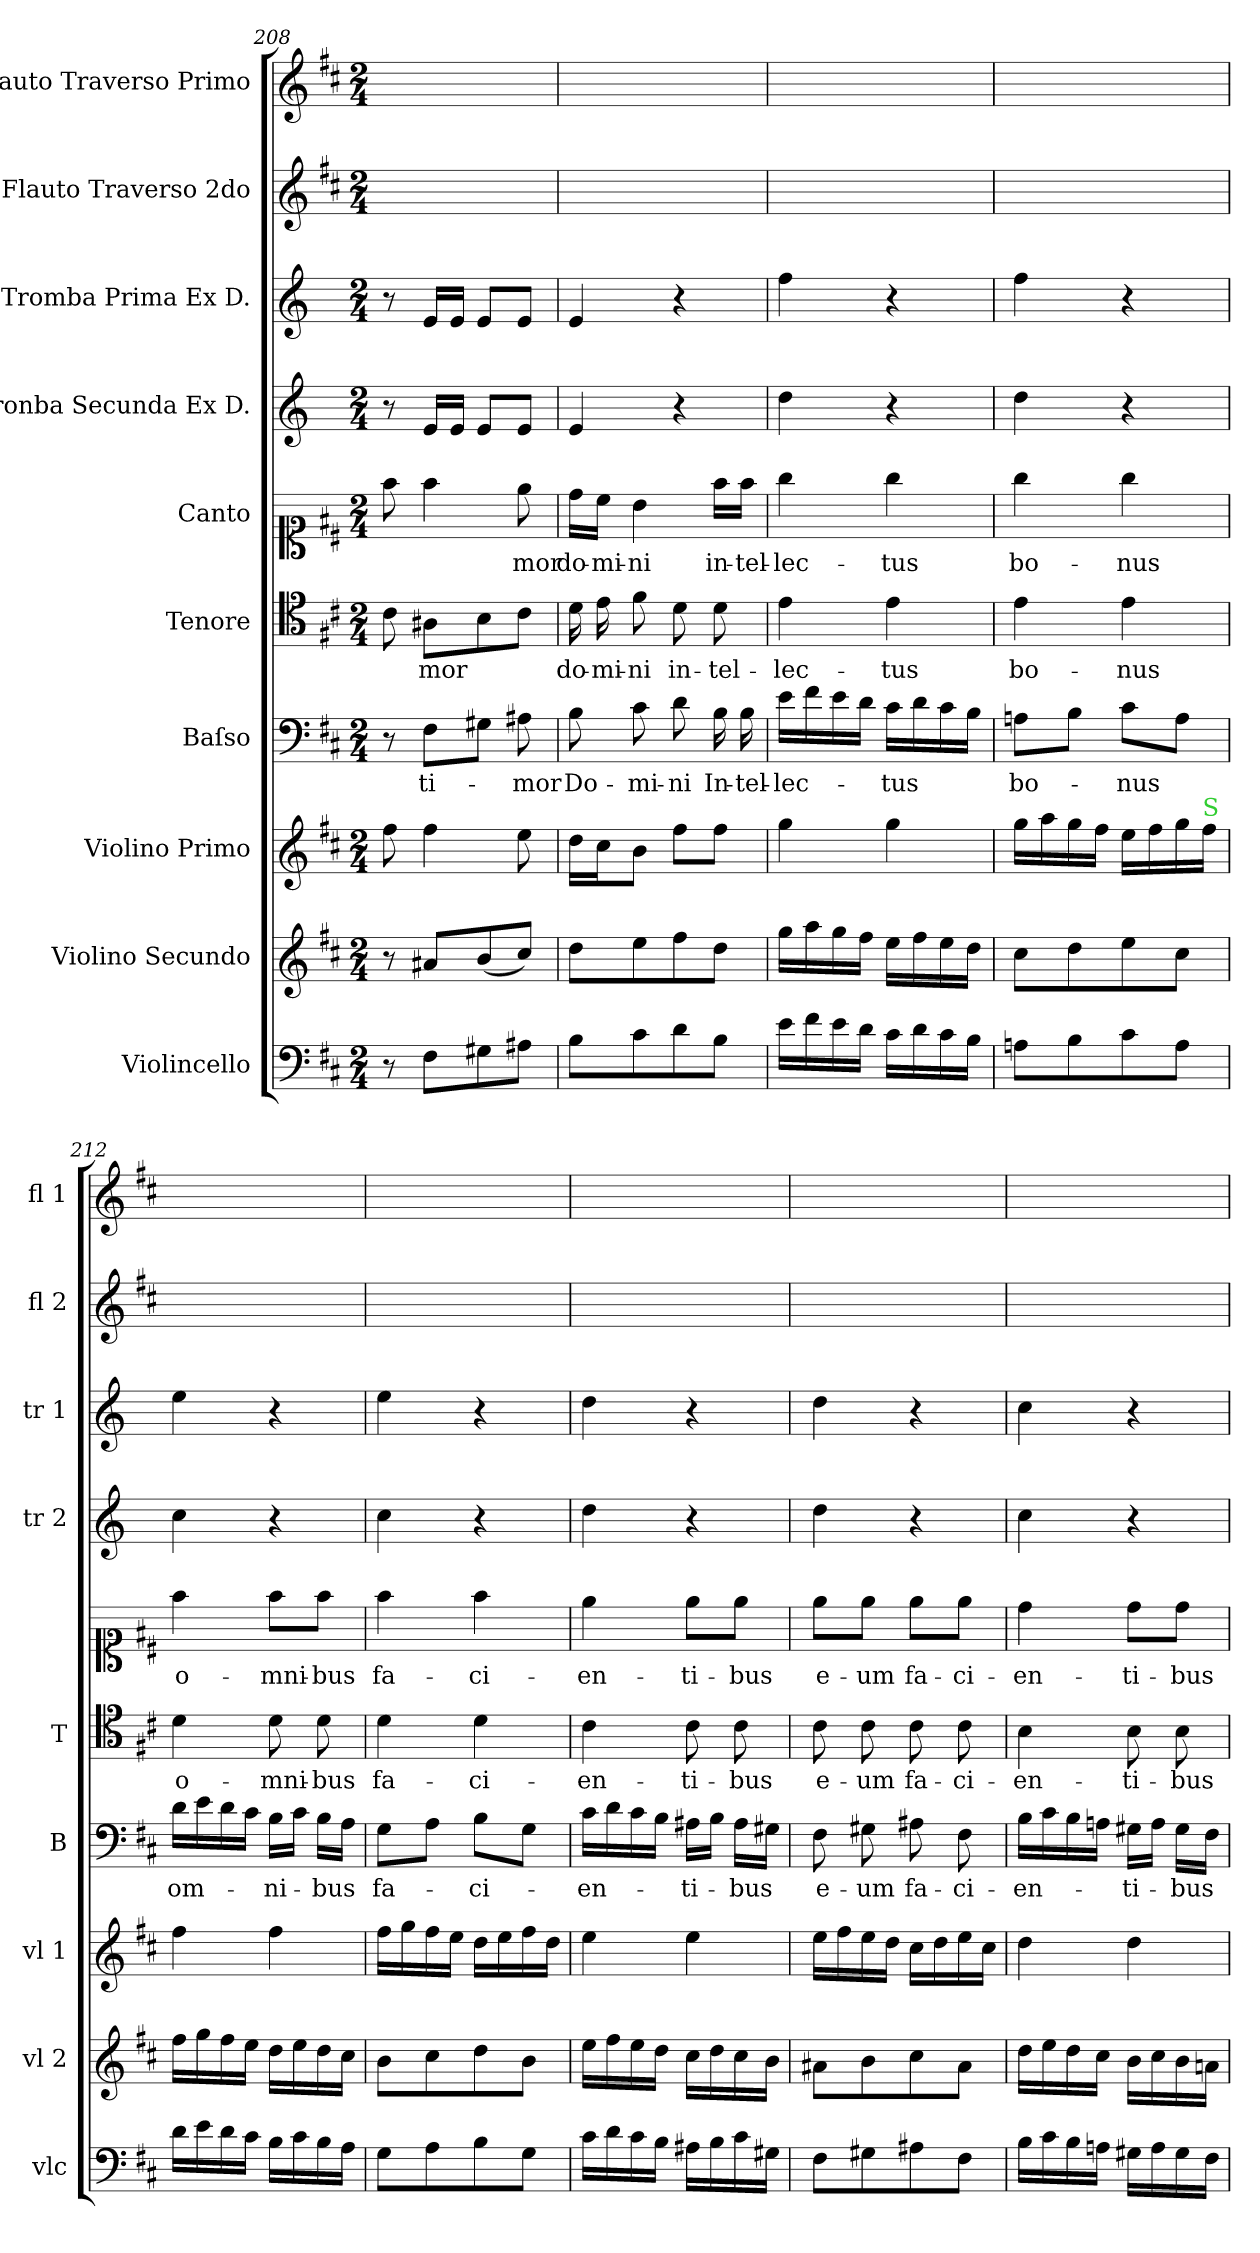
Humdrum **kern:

**kern	**kern	**kern	**kern	**text	**kern	**text	**kern	**text	**kern	**kern	**kern	**kern
*part10	*part9	*part8	*part7	*part7	*part6	*part6	*part5	*part5	*part4	*part3	*part2	*part1
*staff10	*staff9	*staff8	*staff7	*staff7	*staff6	*staff6	*staff5	*staff5	*staff4	*staff3	*staff2	*staff1
*I"Violincello	*I"Violino Secundo	*I"Violino Primo	*I"Baſso	*	*I"Tenore	*	*I"Canto	*	*I"Tronba Secunda Ex D.	*I"Tromba Prima Ex D.	*I"Flauto Traverso 2do	*I"Flauto Traverso Primo
*I'vlc	*I'vl 2	*I'vl 1	*I'B	*	*I'T	*	*	*	*I'tr 2	*I'tr 1	*I'fl 2	*I'fl 1
*clefF4	*clefG2	*clefG2	*clefF4	*	*clefC4	*	*clefC1	*	*clefG2	*clefG2	*clefG2	*clefG2
*	*	*	*	*	*	*	*	*	*ITrd-1c-2	*ITrd-1c-2	*	*
*k[f#c#]	*k[f#c#]	*k[f#c#]	*k[f#c#]	*	*k[f#c#]	*	*k[f#c#]	*	*k[f#c#]	*k[f#c#]	*k[f#c#]	*k[f#c#]
*D:	*D:	*D:	*D:	*	*D:	*	*D:	*	*	*	*D:	*D:
*M2/4	*M2/4	*M2/4	*M2/4	*	*M2/4	*	*M2/4	*	*M2/4	*M2/4	*M2/4	*M2/4
=208	=208	=208	=208	=208	=208	=208	=208	=208	=208	=208	=208	=208
8r	8r	8ff#\	8r	.	8c#\	.	8ff#\	.	8r	8r	2ryy	2ryy
8F#\L	8a#X/L	4ff#\	8F#\L	ti-	8A#X\L	-mor	4ff#\	.	16f#/LL	16f#/LL	.	.
.	.	.	.	.	.	.	.	.	16f#/JJ	16f#/JJ	.	.
8G#X\	(8b/	.	8G#X\J	.	8B\	.	.	.	8f#/L	8f#/L	.	.
8A#X\J	8cc#/J)	8ee\	8A#X\	-mor	8c#\J	.	8ee\	-mor	8f#/J	8f#/J	.	.
=209	=209	=209	=209	=209	=209	=209	=209	=209	=209	=209	=209	=209
8B\L	8dd\L	16dd\LL	8B\	Do-	16d\	do-	16dd\LL	do-	4f#/	4f#/	2ryy	2ryy
.	.	16cc#\J	.	.	16e\	-mi-	16cc#\JJ	-mi-	.	.	.	.
8c#\	8ee\	8b\J	8c#\	-mi-	8f#\	-ni	4b\	-ni	.	.	.	.
8d\	8ff#\	8ff#\L	8d\	-ni	8d\	in-	.	.	4r	4r	.	.
8B\J	8dd\J	8ff#\J	16B\	In-	8d\	-tel-	16ff#\LL	in-	.	.	.	.
.	.	.	16B\	-tel-	.	.	16ff#\JJ	-tel-	.	.	.	.
=210	=210	=210	=210	=210	=210	=210	=210	=210	=210	=210	=210	=210
16e\LL	16gg\LL	4gg\	16e\LL	-lec-	4e\	-lec-	4gg\	-lec-	4ee\	4gg\	2ryy	2ryy
16f#\	16aa\	.	16f#\	.	.	.	.	.	.	.	.	.
16e\	16gg\	.	16e\	.	.	.	.	.	.	.	.	.
16d\JJ	16ff#\JJ	.	16d\JJ	.	.	.	.	.	.	.	.	.
16c#\LL	16ee\LL	4gg\	16c#\LL	-tus	4e\	-tus	4gg\	-tus	4r	4r	.	.
16d\	16ff#\	.	16d\	.	.	.	.	.	.	.	.	.
16c#\	16ee\	.	16c#\	.	.	.	.	.	.	.	.	.
16B\JJ	16dd\JJ	.	16B\JJ	.	.	.	.	.	.	.	.	.
=211	=211	=211	=211	=211	=211	=211	=211	=211	=211	=211	=211	=211
8An\L	8cc#\L	16gg\LL	8An\L	bo-	4e\	bo-	4gg\	bo-	4ee\	4gg\	2ryy	2ryy
.	.	16aa\	.	.	.	.	.	.	.	.	.	.
8B\	8dd\	16gg\	8B\J	.	.	.	.	.	.	.	.	.
.	.	16ff#\JJ	.	.	.	.	.	.	.	.	.	.
8c#\	8ee\	16ee\LL	8c#\L	-nus	4e\	-nus	4gg\	-nus	4r	4r	.	.
.	.	16ff#\	.	.	.	.	.	.	.	.	.	.
8A\J	8cc#\J	16gg\	8A\J	.	.	.	.	.	.	.	.	.
!	!	!LO:TX:a:color=limegreen:t=S	!	!	!	!	!	!	!	!	!	!
.	.	16ff#\JJ	.	.	.	.	.	.	.	.	.	.
=212	=212	=212	=212	=212	=212	=212	=212	=212	=212	=212	=212	=212
16d\LL	16ff#\LL	4ff#\	16d\LL	om-	4d\	o-	4ff#\	o-	4dd\	4ff#\	2ryy	2ryy
16e\	16gg\	.	16e\	.	.	.	.	.	.	.	.	.
16d\	16ff#\	.	16d\	.	.	.	.	.	.	.	.	.
16c#\JJ	16ee\JJ	.	16c#\JJ	.	.	.	.	.	.	.	.	.
16B\LL	16dd\LL	4ff#\	16B\LL	-ni-	8d\	-mni-	8ff#\L	-mni-	4r	4r	.	.
16c#\	16ee\	.	16c#\JJ	.	.	.	.	.	.	.	.	.
16B\	16dd\	.	16B\LL	-bus	8d\	-bus	8ff#\J	-bus	.	.	.	.
16A\JJ	16cc#\JJ	.	16A\JJ	.	.	.	.	.	.	.	.	.
=213	=213	=213	=213	=213	=213	=213	=213	=213	=213	=213	=213	=213
8G\L	8b\L	16ff#\LL	8G\L	fa-	4d\	fa-	4ff#\	fa-	4dd\	4ff#\	2ryy	2ryy
.	.	16gg\	.	.	.	.	.	.	.	.	.	.
8A\	8cc#\	16ff#\	8A\J	.	.	.	.	.	.	.	.	.
.	.	16ee\JJ	.	.	.	.	.	.	.	.	.	.
8B\	8dd\	16dd\LL	8B\L	-ci-	4d\	-ci-	4ff#\	-ci-	4r	4r	.	.
.	.	16ee\	.	.	.	.	.	.	.	.	.	.
8G\J	8b\J	16ff#\	8G\J	.	.	.	.	.	.	.	.	.
.	.	16dd\JJ	.	.	.	.	.	.	.	.	.	.
=214	=214	=214	=214	=214	=214	=214	=214	=214	=214	=214	=214	=214
16c#\LL	16ee\LL	4ee\	16c#\LL	-en-	4c#\	-en-	4ee\	-en-	4ee\	4ee\	2ryy	2ryy
16d\	16ff#\	.	16d\	.	.	.	.	.	.	.	.	.
16c#\	16ee\	.	16c#\	.	.	.	.	.	.	.	.	.
16B\JJ	16dd\JJ	.	16B\JJ	.	.	.	.	.	.	.	.	.
16A#X\LL	16cc#\LL	4ee\	16A#X\LL	-ti-	8c#\	-ti-	8ee\L	-ti-	4r	4r	.	.
16B\	16dd\	.	16B\JJ	.	.	.	.	.	.	.	.	.
16c#\	16cc#\	.	16A#\LL	-bus	8c#\	-bus	8ee\J	-bus	.	.	.	.
16G#X\JJ	16b\JJ	.	16G#X\JJ	.	.	.	.	.	.	.	.	.
=215	=215	=215	=215	=215	=215	=215	=215	=215	=215	=215	=215	=215
8F#\L	8a#X\L	16ee\LL	8F#\	e-	8c#\	e-	8ee\L	e-	4ee\	4ee\	2ryy	2ryy
.	.	16ff#\	.	.	.	.	.	.	.	.	.	.
8G#X\	8b\	16ee\	8G#X\	-um	8c#\	-um	8ee\J	-um	.	.	.	.
.	.	16dd\JJ	.	.	.	.	.	.	.	.	.	.
8A#X\	8cc#\	16cc#\LL	8A#X\	fa-	8c#\	fa-	8ee\L	fa-	4r	4r	.	.
.	.	16dd\	.	.	.	.	.	.	.	.	.	.
8F#\J	8a#\J	16ee\	8F#\	-ci-	8c#\	-ci-	8ee\J	-ci-	.	.	.	.
.	.	16cc#\JJ	.	.	.	.	.	.	.	.	.	.
=216	=216	=216	=216	=216	=216	=216	=216	=216	=216	=216	=216	=216
16B\LL	16dd\LL	4dd\	16B\LL	-en-	4B\	-en-	4dd\	-en-	4dd\	4dd\	2ryy	2ryy
16c#\	16ee\	.	16c#\	.	.	.	.	.	.	.	.	.
16B\	16dd\	.	16B\	.	.	.	.	.	.	.	.	.
16An\JJ	16cc#\JJ	.	16An\JJ	.	.	.	.	.	.	.	.	.
16G#X\LL	16b\LL	4dd\	16G#X\LL	-ti-	8B\	-ti-	8dd\L	-ti-	4r	4r	.	.
16A\	16cc#\	.	16A\JJ	.	.	.	.	.	.	.	.	.
16G#\	16b\	.	16G#\LL	-bus	8B\	-bus	8dd\J	-bus	.	.	.	.
16F#\JJ	16an\JJ	.	16F#\JJ	.	.	.	.	.	.	.	.	.
=	=	=	=	=	=	=	=	=	=	=	=	=
*-	*-	*-	*-	*-	*-	*-	*-	*-	*-	*-	*-	*-
